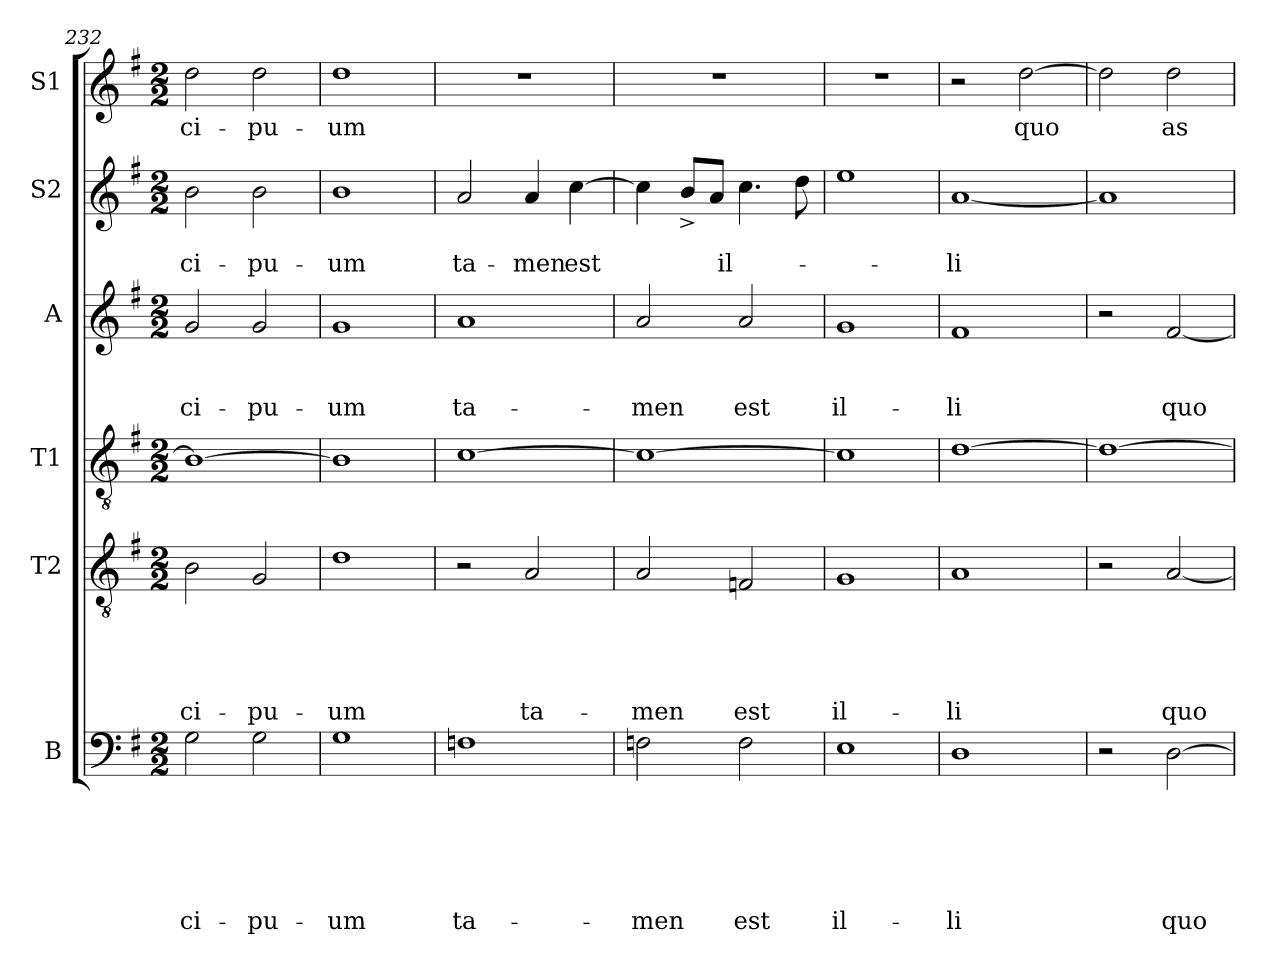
**kern	**text	**text	**text	**text	**text	**text	**kern	**text	**text	**text	**text	**text	**kern	**kern	**text	**text	**text	**kern	**text	**text	**kern	**text
*part6	*part6	*part6	*part6	*part6	*part6	*part6	*part5	*part5	*part5	*part5	*part5	*part5	*part4	*part3	*part3	*part3	*part3	*part2	*part2	*part2	*part1	*part1
*staff6	*staff6	*staff6	*staff6	*staff6	*staff6	*staff6	*staff5	*staff5	*staff5	*staff5	*staff5	*staff5	*staff4	*staff3	*staff3	*staff3	*staff3	*staff2	*staff2	*staff2	*staff1	*staff1
*I"B	*	*	*	*	*	*	*I"T2	*	*	*	*	*	*I"T1	*I"A	*	*	*	*I"S2	*	*	*I"S1	*
*I'B	*	*	*	*	*	*	*I'T2	*	*	*	*	*	*I'T1	*I'A	*	*	*	*I'S2	*	*	*I'S1	*
*clefF4	*	*	*	*	*	*	*clefGv2	*	*	*	*	*	*clefGv2	*clefG2	*	*	*	*clefG2	*	*	*clefG2	*
*k[f#]	*	*	*	*	*	*	*k[f#]	*	*	*	*	*	*k[f#]	*k[f#]	*	*	*	*k[f#]	*	*	*k[f#]	*
*G:	*	*	*	*	*	*	*G:	*	*	*	*	*	*G:	*G:	*	*	*	*G:	*	*	*G:	*
*M2/2	*	*	*	*	*	*	*M2/2	*	*	*	*	*	*M2/2	*M2/2	*	*	*	*M2/2	*	*	*M2/2	*
=232	=232	=232	=232	=232	=232	=232	=232	=232	=232	=232	=232	=232	=232	=232	=232	=232	=232	=232	=232	=232	=232	=232
!	!	!	!	!	!	!LO:LY:b	!	!	!	!	!	!LO:LY:b	!	!	!	!	!LO:LY:b	!	!	!LO:LY:b	!	!LO:LY:b
2G\	.	.	.	.	.	-ci-	2B\	.	.	.	.	-ci-	1B_	2g/	.	.	-ci-	2b\	.	-ci-	2dd\	-ci-
!	!	!	!	!	!	!LO:LY:b	!	!	!	!	!	!LO:LY:b	!	!	!	!	!LO:LY:b	!	!	!LO:LY:b	!	!LO:LY:b
2G\	.	.	.	.	.	-pu-	2G/	.	.	.	.	-pu-	.	2g/	.	.	-pu-	2b\	.	-pu-	2dd\	-pu-
=233	=233	=233	=233	=233	=233	=233	=233	=233	=233	=233	=233	=233	=233	=233	=233	=233	=233	=233	=233	=233	=233	=233
!	!	!	!	!	!	!LO:LY:b	!	!	!	!	!	!LO:LY:b	!	!	!	!	!LO:LY:b	!	!	!LO:LY:b	!	!LO:LY:b
1G	.	.	.	.	.	-um	1d	.	.	.	.	-um	1B]	1g	.	.	-um	1b	.	-um	1dd	-um
=234	=234	=234	=234	=234	=234	=234	=234	=234	=234	=234	=234	=234	=234	=234	=234	=234	=234	=234	=234	=234	=234	=234
!	!	!	!	!	!	!LO:LY:b	!	!	!	!	!	!	!	!	!	!	!LO:LY:b	!	!	!LO:LY:b	!	!
1Fn	.	.	.	.	.	ta-	2r	.	.	.	.	.	[>1c	1a	.	.	ta-	2a/	.	ta-	1r	.
!	!	!	!	!	!	!	!	!	!	!	!	!LO:LY:b	!	!	!	!	!	!	!	!LO:LY:b	!	!
.	.	.	.	.	.	.	2A/	.	.	.	.	ta-	.	.	.	.	.	4a/	.	-men	.	.
!	!	!	!	!	!	!	!	!	!	!	!	!	!	!	!	!	!	!	!	!LO:LY:b	!	!
.	.	.	.	.	.	.	.	.	.	.	.	.	.	.	.	.	.	[>4cc\	.	est	.	.
=235	=235	=235	=235	=235	=235	=235	=235	=235	=235	=235	=235	=235	=235	=235	=235	=235	=235	=235	=235	=235	=235	=235
!	!	!	!	!	!	!LO:LY:b	!	!	!	!	!	!LO:LY:b	!	!	!	!	!LO:LY:b	!	!	!	!	!
2Fn\	.	.	.	.	.	-men	2A/	.	.	.	.	-men	1c_	2a/	.	.	-men	4cc\]	.	.	1r	.
.	.	.	.	.	.	.	.	.	.	.	.	.	.	.	.	.	.	8b^</L	.	.	.	.
.	.	.	.	.	.	.	.	.	.	.	.	.	.	.	.	.	.	8a/J	.	.	.	.
!	!	!	!	!	!	!LO:LY:b	!	!	!	!	!	!LO:LY:b	!	!	!	!	!LO:LY:b	!	!	!LO:LY:b	!	!
2F\	.	.	.	.	.	est	2Fn/	.	.	.	.	est	.	2a/	.	.	est	4.cc\	.	il-	.	.
.	.	.	.	.	.	.	.	.	.	.	.	.	.	.	.	.	.	8dd\	.	.	.	.
=236	=236	=236	=236	=236	=236	=236	=236	=236	=236	=236	=236	=236	=236	=236	=236	=236	=236	=236	=236	=236	=236	=236
!	!	!	!	!	!	!LO:LY:b:rj	!	!	!	!	!	!LO:LY:b:rj	!	!	!	!	!LO:LY:b:rj	!	!	!	!	!
1E	.	.	.	.	.	il-	1G	.	.	.	.	il-	1c]	1g	.	.	il-	1ee	.	.	1r	.
=237	=237	=237	=237	=237	=237	=237	=237	=237	=237	=237	=237	=237	=237	=237	=237	=237	=237	=237	=237	=237	=237	=237
!	!	!	!	!	!	!LO:LY:b:rj	!	!	!	!	!	!LO:LY:b:rj	!	!	!	!	!LO:LY:b:rj	!	!	!LO:LY:b:rj	!	!
1D	.	.	.	.	.	-li	1A	.	.	.	.	-li	[>1d	1f#	.	.	-li	[<1a	.	-li	2r	.
!	!	!	!	!	!	!	!	!	!	!	!	!	!	!	!	!	!	!	!	!	!	!LO:LY:b
.	.	.	.	.	.	.	.	.	.	.	.	.	.	.	.	.	.	.	.	.	[>2dd\	quo
=238	=238	=238	=238	=238	=238	=238	=238	=238	=238	=238	=238	=238	=238	=238	=238	=238	=238	=238	=238	=238	=238	=238
2r	.	.	.	.	.	.	2r	.	.	.	.	.	1d_	2r	.	.	.	1a]	.	.	2dd\]	.
!	!	!	!	!	!	!LO:LY:b	!	!	!	!	!	!LO:LY:b	!	!	!	!	!LO:LY:b	!	!	!	!	!LO:LY:b
[>2D\	.	.	.	.	.	quo	[<2A/	.	.	.	.	quo	.	[<2f#/	.	.	quo	.	.	.	2dd\	as-
=	=	=	=	=	=	=	=	=	=	=	=	=	=	=	=	=	=	=	=	=	=	=
*-	*-	*-	*-	*-	*-	*-	*-	*-	*-	*-	*-	*-	*-	*-	*-	*-	*-	*-	*-	*-	*-	*-
